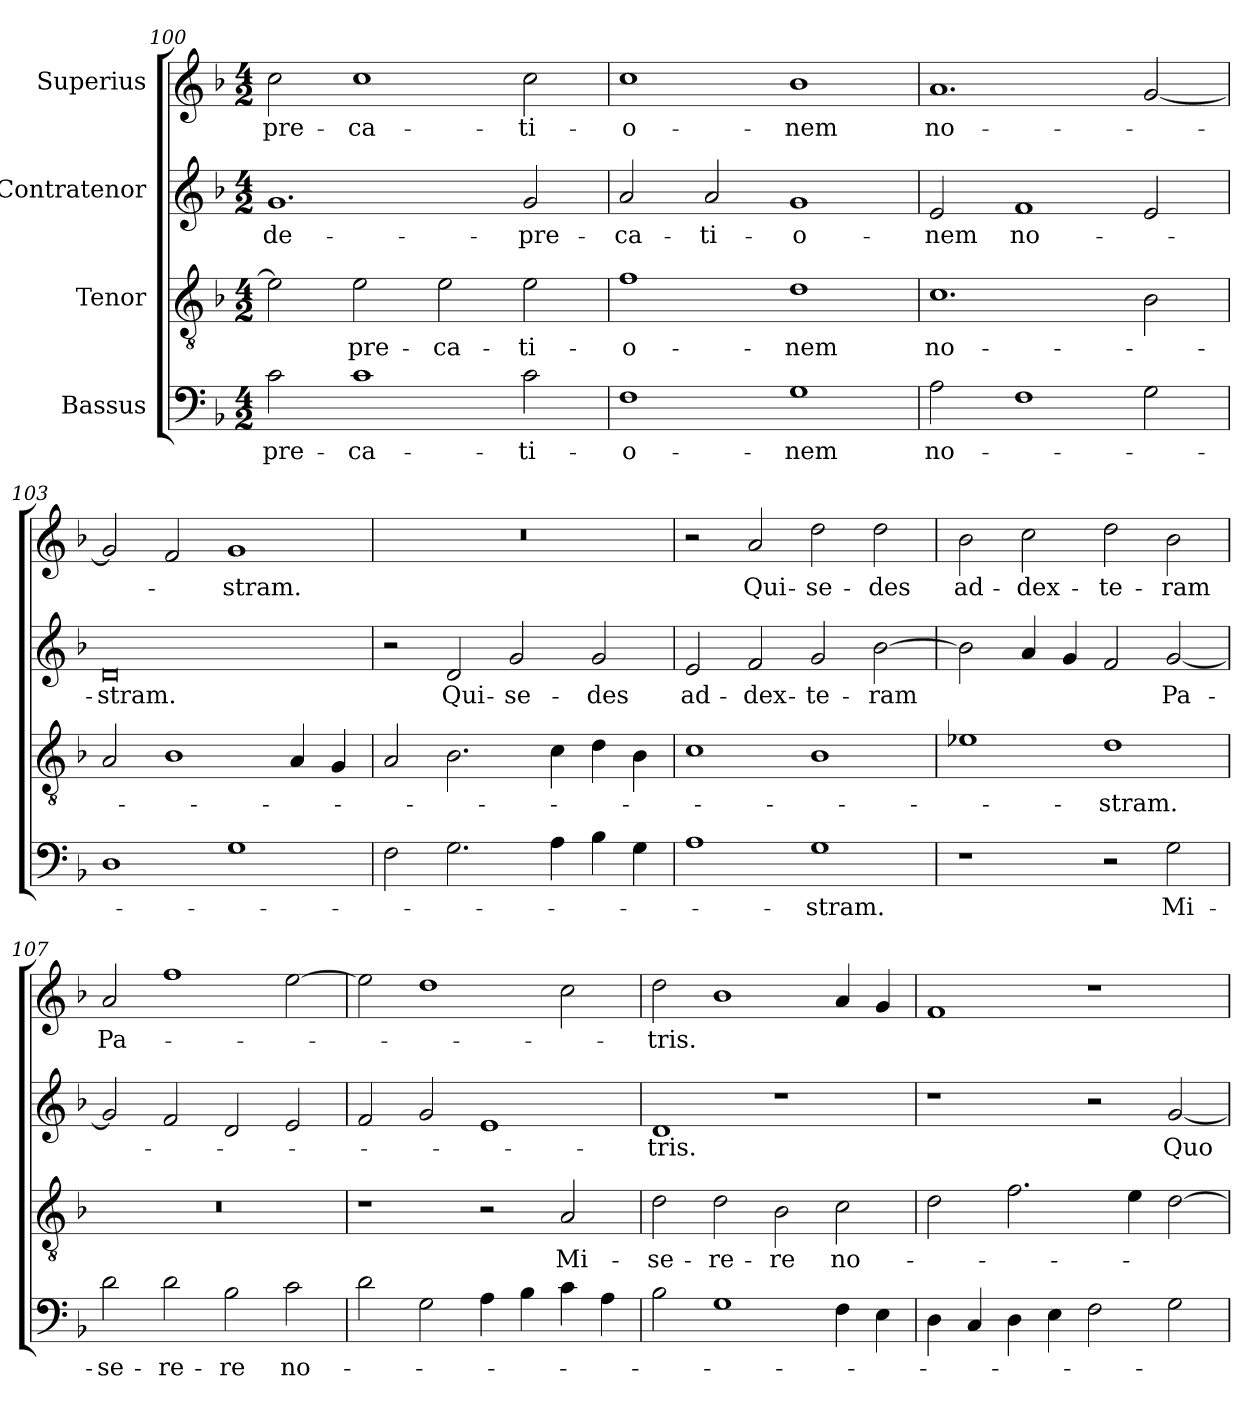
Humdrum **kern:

**kern	**text	**kern	**text	**kern	**text	**kern	**text
*part4	*part4	*part3	*part3	*part2	*part2	*part1	*part1
*staff4	*staff4	*staff3	*staff3	*staff2	*staff2	*staff1	*staff1
*I"Bassus	*	*I"Tenor	*	*I"Contratenor	*	*I"Superius	*
*clefF4	*	*clefGv2	*	*clefG2	*	*clefG2	*
*k[b-]	*	*k[b-]	*	*k[b-]	*	*k[b-]	*
*M4/2	*	*M4/2	*	*M4/2	*	*M4/2	*
=100	=100	=100	=100	=100	=100	=100	=100
2c\	-pre-	2e\]	.	1.g/	de-	2cc\	-pre-
1c\	-ca-	2e\	-pre-	.	.	1cc\	-ca-
.	.	2e\	-ca-	.	.	.	.
2c\	-ti-	2e\	-ti-	2g/	-pre-	2cc\	-ti-
=101	=101	=101	=101	=101	=101	=101	=101
1F\	-o-	1f\	-o-	2a/	-ca-	1cc\	-o-
.	.	.	.	2a/	-ti-	.	.
1G\	-nem	1d\	-nem	1g/	-o-	1b-\	-nem
=102	=102	=102	=102	=102	=102	=102	=102
2A\	no-	1.c\	no-	2e/	-nem	1.a/	no-
1F\	.	.	.	1f/	no-	.	.
2G\	.	2B-\	.	2e/	.	[2g/	.
=103	=103	=103	=103	=103	=103	=103	=103
1D\	.	2A/	.	0d/	-stram.	2g/]	.
.	.	1B-\	.	.	.	2f/	.
1G\	.	.	.	.	.	1g/	-stram.
.	.	4A/	.	.	.	.	.
.	.	4G/	.	.	.	.	.
=104	=104	=104	=104	=104	=104	=104	=104
2F\	.	2A/	.	2r	.	0r	.
2.G\	.	2.B-\	.	2d/	Qui-	.	.
.	.	.	.	2g/	se-	.	.
4A\	.	4c\	.	.	.	.	.
4B-\	.	4d\	.	2g/	-des	.	.
4G\	.	4B-\	.	.	.	.	.
=105	=105	=105	=105	=105	=105	=105	=105
1A\	.	1c\	.	2e/	ad-	2r	.
.	.	.	.	2f/	dex-	2a/	Qui-
1G\	-stram.	1B-\	.	2g/	-te-	2dd\	se-
.	.	.	.	[2b-\	-ram	2dd\	-des
=106	=106	=106	=106	=106	=106	=106	=106
1r	.	1e-X\	.	2b-\]	.	2b-\	ad-
.	.	.	.	4a/	.	2cc\	dex-
.	.	.	.	4g/	.	.	.
2r	.	1d\	-stram.	2f/	.	2dd\	-te-
2G\	Mi-	.	.	[2g/	Pa-	2b-\	-ram
=107	=107	=107	=107	=107	=107	=107	=107
2d\	-se-	0r	.	2g/]	.	2a/	Pa-
2d\	-re-	.	.	2f/	.	1ff\	.
2B-\	-re	.	.	2d/	.	.	.
2c\	no-	.	.	2e/	.	[2ee\	.
=108	=108	=108	=108	=108	=108	=108	=108
2d\	.	1r	.	2f/	.	2ee\]	.
2G\	.	.	.	2g/	.	1dd\	.
4A\	.	2r	.	1e/	.	.	.
4B-\	.	.	.	.	.	.	.
4c\	.	2A/	Mi-	.	.	2cc\	.
4A\	.	.	.	.	.	.	.
=109	=109	=109	=109	=109	=109	=109	=109
2B-\	.	2d\	-se-	1d/	-tris.	2dd\	-tris.
1G\	.	2d\	-re-	.	.	1b-\	.
.	.	2B-\	-re	1r	.	.	.
4F\	.	2c\	no-	.	.	4a/	.
4E\	.	.	.	.	.	4g/	.
=110	=110	=110	=110	=110	=110	=110	=110
4D\	.	2d\	.	1r	.	1f/	.
4C/	.	.	.	.	.	.	.
4D\	.	2.f\	.	.	.	.	.
4E\	.	.	.	.	.	.	.
2F\	.	.	.	2r	.	1r	.
.	.	4e\	.	.	.	.	.
2G\	.	[2d\	.	[2g/	Quo-	.	.
=	=	=	=	=	=	=	=
*-	*-	*-	*-	*-	*-	*-	*-
